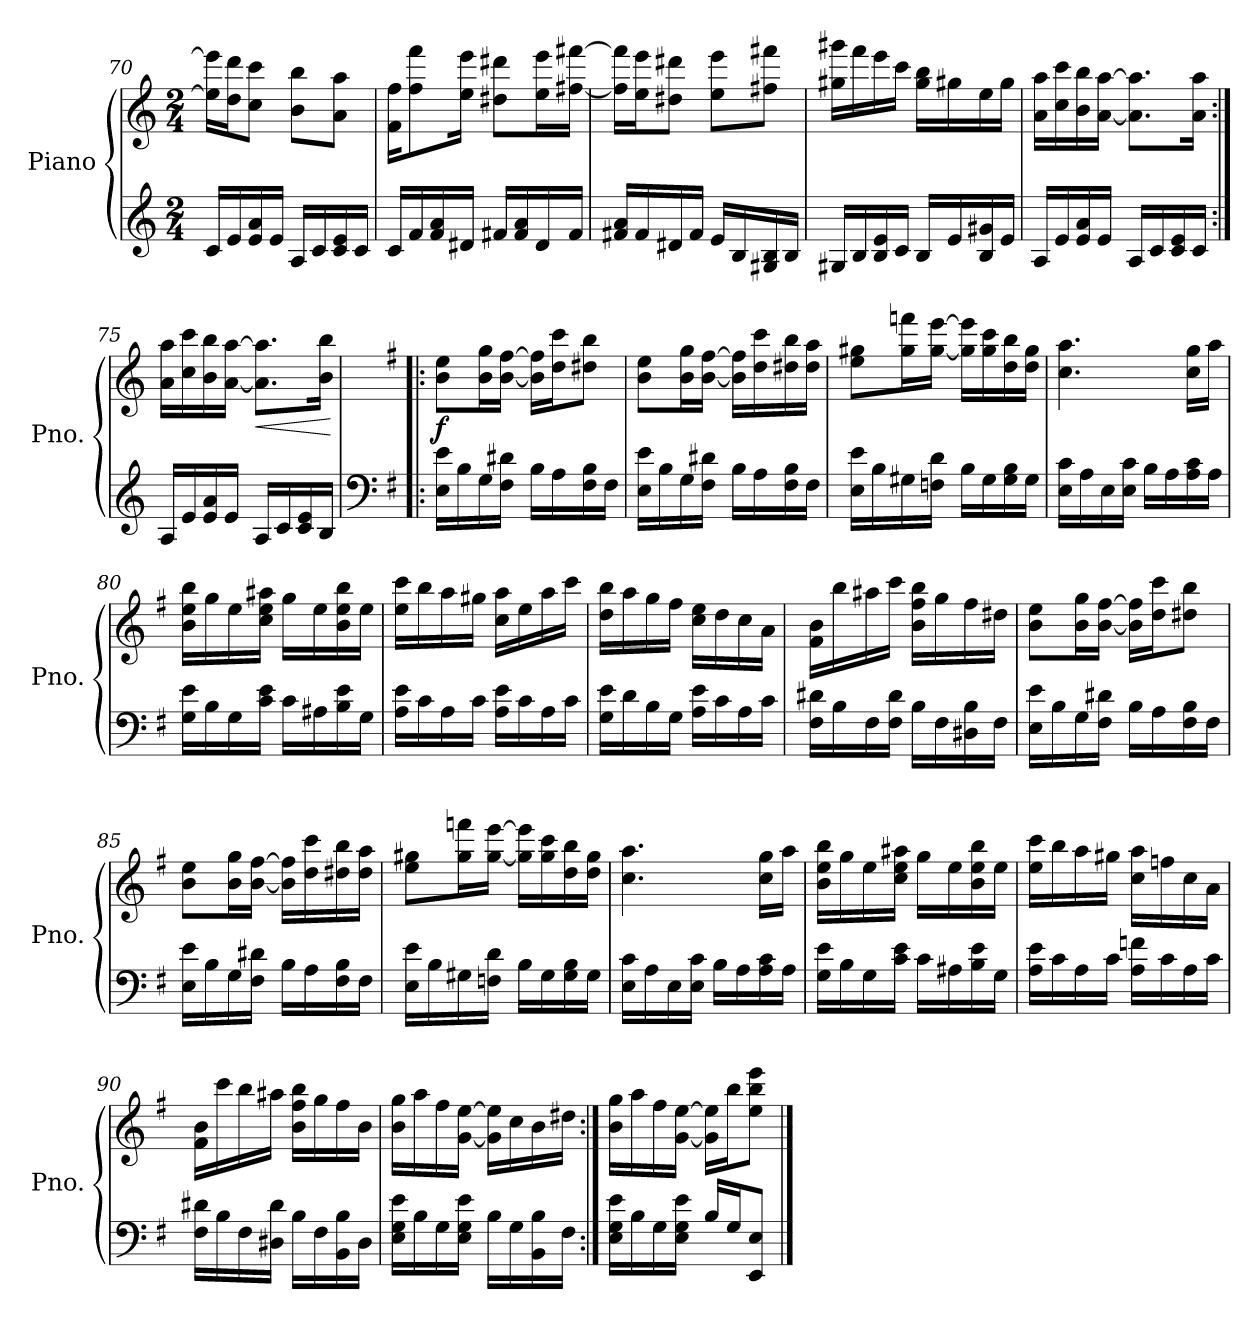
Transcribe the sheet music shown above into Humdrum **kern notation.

**kern	**kern	**dynam
*part1	*part1	*part1
*staff2	*staff1	*staff1/2
*I"Piano	*	*
*I'Pno.	*	*
*clefG2	*clefG2	*
*k[]	*k[]	*
*M2/4	*M2/4	*
=70	=70	=70
16c/LL	16ee\] 16eee\]LL	.
16e/	16dd\ 16ddd\J	.
16e/ 16a/	8cc\ 8ccc\J	.
16e/JJ	.	.
16A/LL	8b\ 8bb\L	.
16c/	.	.
16c/ 16e/	8a\ 8aa\J	.
16c/JJ	.	.
!!LO:LB:g=z
=71	=71	=71
16c/LL	16f\ 16ff\KL	.
16f/	8ff\ 8fff\	.
16f/ 16a/	.	.
16d#X/JJ	16ee\ 16eee\Jk	.
16f#X/LL	8dd#X\ 8ddd#X\L	.
16f#/ 16a/	.	.
16d#/	16ee\ 16eee\L	.
16f#/JJ	[16ff#X\ [16fff#X\JJ	.
=72	=72	=72
16f#X/ 16a/LL	16ff#\] 16fff#\]LL	.
16f#/	16ee\ 16eee\J	.
16d#X/	8dd#X\ 8ddd#X\J	.
16f#/JJ	.	.
16e/LL	8ee\ 8eee\L	.
16B/	.	.
16G#X/ 16B/	8ff#X\ 8fff#X\J	.
16B/JJ	.	.
=73	=73	=73
16G#X/LL	16gg#X\ 16ggg#X\LL	.
16B/	16fff\	.
16B/ 16e/	16eee\	.
16c/JJ	16ccc\JJ	.
16B/LL	16gg#\ 16bb\LL	.
16e/	16gg#X\	.
16B/ 16g#X/	16ee\	.
16e/JJ	16gg#\JJ	.
=74	=74	=74
16A/LL	16a\ 16aa\LL	.
16e/	16cc\ 16ccc\	.
16e/ 16a/	16b\ 16bb\	.
16e/JJ	[16a\ [16aa\JJ	.
16A/LL	8.a\] 8.aa\]L	.
16c/	.	.
16c/ 16e/	.	.
16c/JJ	16a\ 16aa\Jk	.
!!LO:LB:g=z
=75:|!	=75:|!	=75:|!
16A/LL	16a\ 16aa\LL	.
16e/	16cc\ 16ccc\	.
16e/ 16a/	16b\ 16bb\	.
16e/JJ	[16a\ [16aa\JJ	.
!	!	!LO:HP:b
16A/LL	8.a\] 8.aa\]L	<
16c/	.	.
16c/ 16e/	.	.
16B/JJ	16b\ 16bb\Jk	.
.	.	[
=76!|:	=76!|:	=76!|:
*clefF4	*	*
*k[f#]	*k[f#]	*
!	!	!LO:DY:b
16E\ 16e\LL	8b\ 8ee\L	f
16B\	.	.
16G\	16b\ 16gg\L	.
16F#\ 16d#X\JJ	[16b\ [16ff#\JJ	.
16B\LL	16b\] 16ff#\]LL	.
16A\	16dd\ 16ccc\J	.
16F#\ 16B\	8dd#X\ 8bb\J	.
16F#\JJ	.	.
=77	=77	=77
16E\ 16e\LL	8b\ 8ee\L	.
16B\	.	.
16G\	16b\ 16gg\L	.
16F#\ 16d#X\JJ	[16b\ [16ff#\JJ	.
16B\LL	16b\] 16ff#\]LL	.
16A\	16dd\ 16ccc\	.
16F#\ 16B\	16dd#X\ 16bb\	.
16F#\JJ	16dd#\ 16aa\JJ	.
!!LO:PB:g=z
=78	=78	=78
16E\ 16e\LL	8ee\ 8gg#X\L	.
16B\	.	.
16G#X\	16gg#\ 16fffn\L	.
16Fn\ 16d\JJ	[16gg#\ [16eee\JJ	.
16B\LL	16gg#\] 16eee\]LL	.
16G#\	16gg#\ 16ccc\	.
16G#\ 16B\	16dd\ 16bb\	.
16G#\JJ	16dd\ 16gg#\JJ	.
=79	=79	=79
16E\ 16c\LL	4.cc\ 4.aa\	.
16A\	.	.
16E\	.	.
16E\ 16c\JJ	.	.
16B\LL	.	.
16A\	.	.
16A\ 16c\	16cc\ 16gg\LL	.
16A\JJ	16aa\JJ	.
=80	=80	=80
16G\ 16e\LL	16b\ 16ee\ 16bb\LL	.
16B\	16gg\	.
16G\	16ee\	.
16c\ 16e\JJ	16cc\ 16ee\ 16aa#X\JJ	.
16c\LL	16gg\LL	.
16A#X\	16ee\	.
16B\ 16e\	16b\ 16ee\ 16bb\	.
16G\JJ	16ee\JJ	.
=81	=81	=81
16A\ 16e\LL	16ee\ 16ccc\LL	.
16c\	16bb\	.
16A\	16aa\	.
16c\JJ	16gg#X\JJ	.
16A\ 16e\LL	16cc\ 16aa\LL	.
16c\	16ee\	.
16A\	16aa\	.
16c\JJ	16ccc\JJ	.
!!LO:LB:g=z
=82	=82	=82
16G\ 16e\LL	16dd\ 16bb\LL	.
16d\	16aa\	.
16B\	16gg\	.
16G\JJ	16ff#\JJ	.
16A\ 16e\LL	16cc\ 16ee\LL	.
16c\	16dd\	.
16A\	16cc\	.
16c\JJ	16a\JJ	.
=83	=83	=83
16F#\ 16d#X\LL	16f#\ 16b\LL	.
16B\	16bb\	.
16F#\	16aa#X\	.
16F#\ 16d#\JJ	16ccc\JJ	.
16B\LL	16b\ 16ff#\ 16bb\LL	.
16F#\	16gg\	.
16D#X\ 16B\	16ff#\	.
16F#\JJ	16dd#X\JJ	.
=84	=84	=84
16E\ 16e\LL	8b\ 8ee\L	.
16B\	.	.
16G\	16b\ 16gg\L	.
16F#\ 16d#X\JJ	[16b\ [16ff#\JJ	.
16B\LL	16b\] 16ff#\]LL	.
16A\	16dd\ 16ccc\J	.
16F#\ 16B\	8dd#X\ 8bb\J	.
16F#\JJ	.	.
=85	=85	=85
16E\ 16e\LL	8b\ 8ee\L	.
16B\	.	.
16G\	16b\ 16gg\L	.
16F#\ 16d#X\JJ	[16b\ [16ff#\JJ	.
16B\LL	16b\] 16ff#\]LL	.
16A\	16dd\ 16ccc\	.
16F#\ 16B\	16dd#X\ 16bb\	.
16F#\JJ	16dd#\ 16aa\JJ	.
!!LO:LB:g=z
=86	=86	=86
16E\ 16e\LL	8ee\ 8gg#X\L	.
16B\	.	.
16G#X\	16gg#\ 16fffn\L	.
16Fn\ 16d\JJ	[16gg#\ [16eee\JJ	.
16B\LL	16gg#\] 16eee\]LL	.
16G#\	16gg#\ 16ccc\	.
16G#\ 16B\	16dd\ 16bb\	.
16G#\JJ	16dd\ 16gg#\JJ	.
=87	=87	=87
16E\ 16c\LL	4.cc\ 4.aa\	.
16A\	.	.
16E\	.	.
16E\ 16c\JJ	.	.
16B\LL	.	.
16A\	.	.
16A\ 16c\	16cc\ 16gg\LL	.
16A\JJ	16aa\JJ	.
=88	=88	=88
16G\ 16e\LL	16b\ 16ee\ 16bb\LL	.
16B\	16gg\	.
16G\	16ee\	.
16c\ 16e\JJ	16cc\ 16ee\ 16aa#X\JJ	.
16c\LL	16gg\LL	.
16A#X\	16ee\	.
16B\ 16e\	16b\ 16ee\ 16bb\	.
16G\JJ	16ee\JJ	.
=89	=89	=89
16A\ 16e\LL	16ee\ 16ccc\LL	.
16c\	16bb\	.
16A\	16aa\	.
16c\JJ	16gg#X\JJ	.
16A\ 16fn\LL	16cc\ 16aa\LL	.
16c\	16ffn\	.
16A\	16cc\	.
16c\JJ	16a\JJ	.
!!LO:LB:g=z
=90	=90	=90
16F#\ 16d#X\LL	16f#\ 16b\LL	.
16B\	16ccc\	.
16F#\	16bb\	.
16D#X\ 16d#\JJ	16aa#X\JJ	.
16B\LL	16b\ 16ff#\ 16bb\LL	.
16F#\	16gg\	.
16BB\ 16B\	16ff#\	.
16D#\JJ	16b\JJ	.
=91	=91	=91
16E\ 16G\ 16e\LL	16b\ 16gg\LL	.
16B\	16aa\	.
16G\	16ff#\	.
16E\ 16G\ 16e\JJ	[16g\ [16ee\JJ	.
16B\LL	16g\] 16ee\]LL	.
16G\	16cc\	.
16BB\ 16B\	16b\	.
16F#\JJ	16dd#X\JJ	.
=92:|!	=92:|!	=92:|!
16E\ 16G\ 16e\LL	16b\ 16gg\LL	.
16B\	16aa\	.
16G\	16ff#\	.
16E\ 16G\ 16e\JJ	[16g\ [16ee\JJ	.
16B/LL	16g\] 16ee\]LL	.
16G/J	16bb\J	.
8EE/ 8E/J	8ee\ 8bb\ 8eee\J	.
==	==	==
*-	*-	*-
